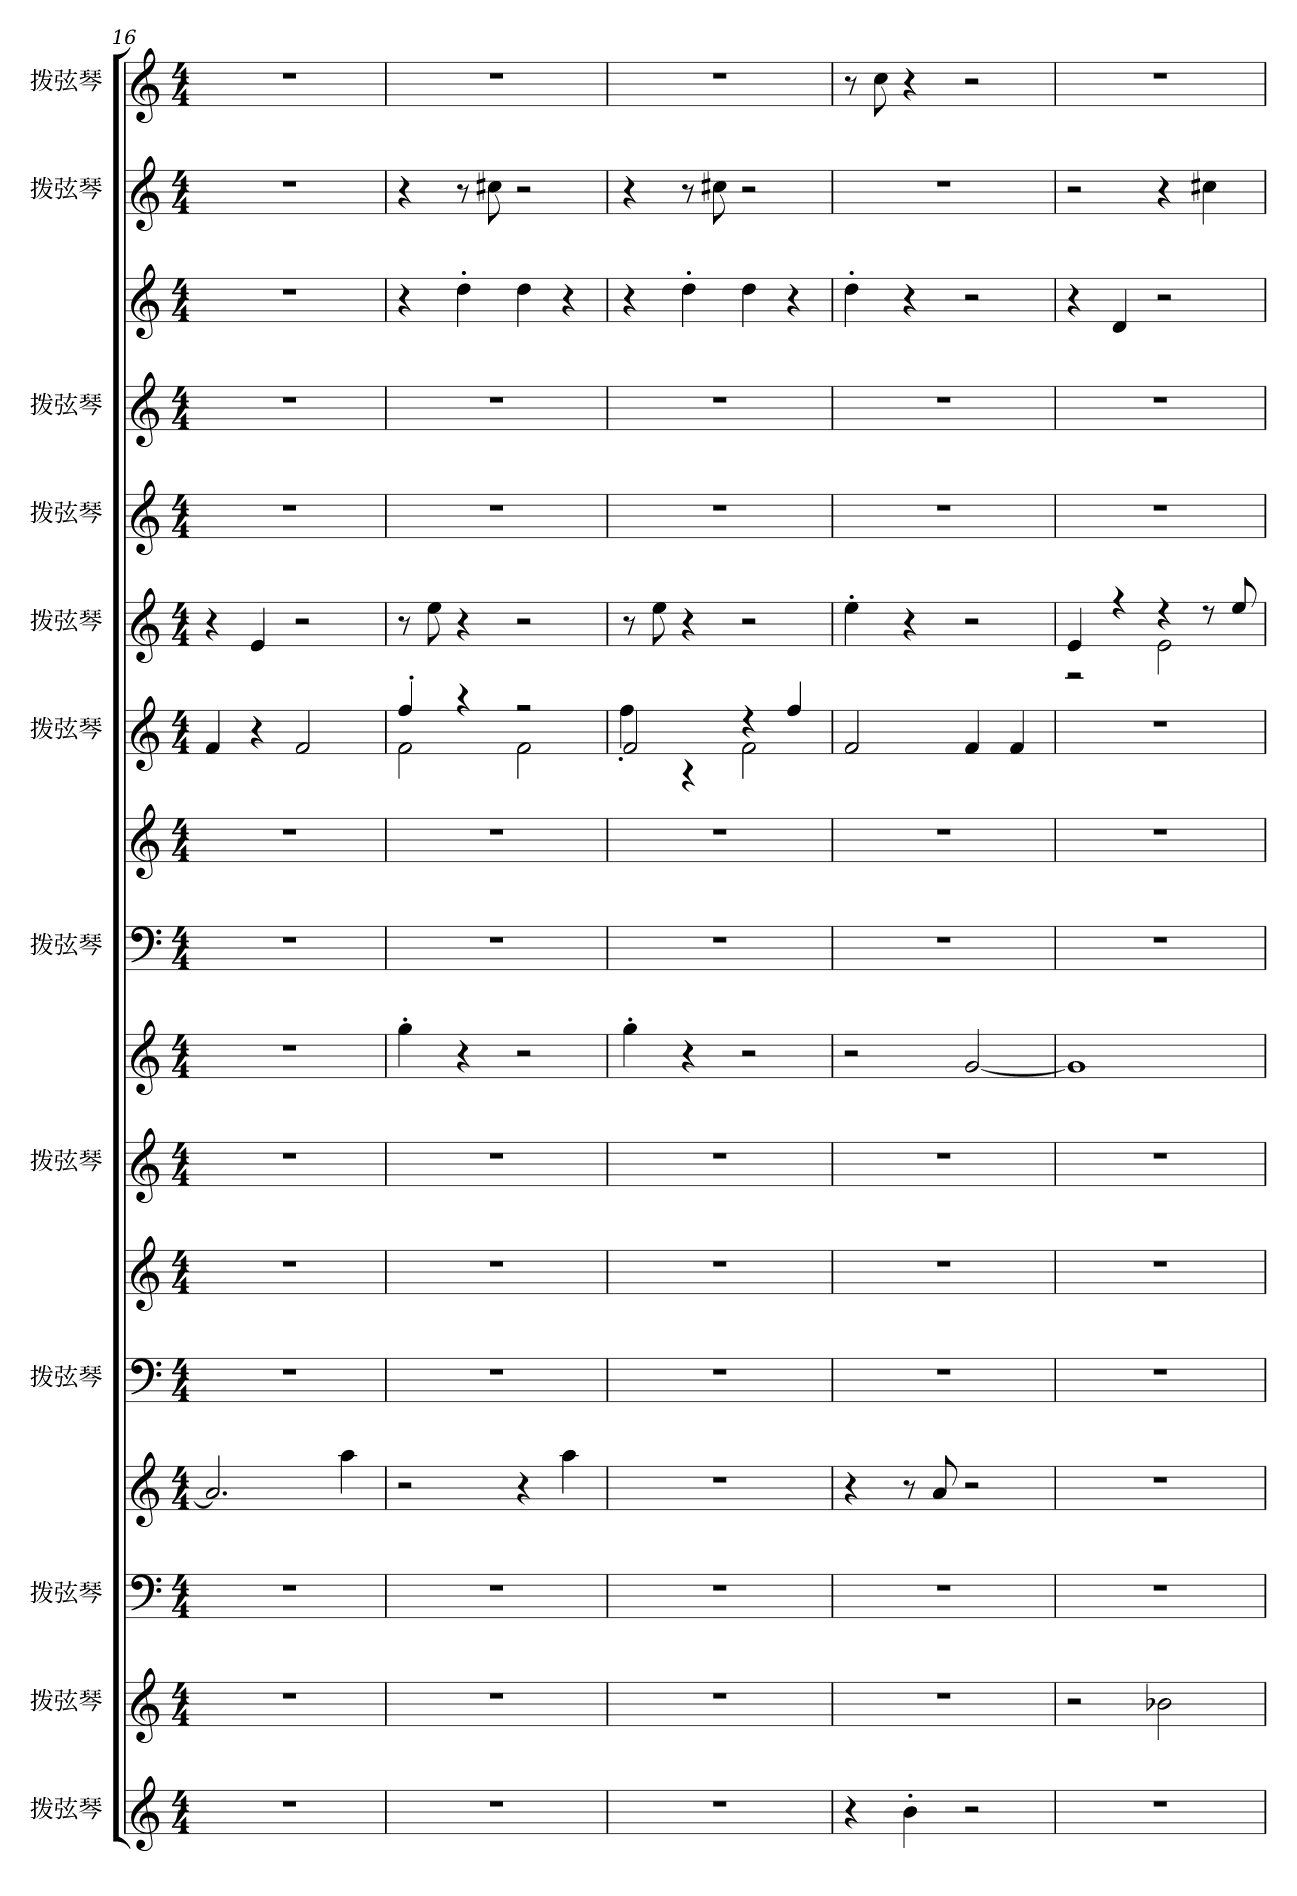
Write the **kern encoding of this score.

**kern	**kern	**kern	**kern	**kern	**kern	**kern	**kern	**kern	**kern	**kern	**kern	**kern	**kern	**kern	**kern	**kern
*part12	*part11	*part10	*part10	*part9	*part9	*part8	*part8	*part7	*part7	*part6	*part5	*part4	*part3	*part3	*part2	*part1
*staff17	*staff16	*staff15	*staff14	*staff13	*staff12	*staff11	*staff10	*staff9	*staff8	*staff7	*staff6	*staff5	*staff4	*staff3	*staff2	*staff1
*I"拨弦琴	*I"拨弦琴	*I"拨弦琴	*	*I"拨弦琴	*	*I"拨弦琴	*	*I"拨弦琴	*	*I"拨弦琴	*I"拨弦琴	*I"拨弦琴	*I"拨弦琴	*	*I"拨弦琴	*I"拨弦琴
*clefG2	*clefG2	*clefF4	*clefG2	*clefF4	*clefG2	*clefG2	*clefG2	*clefF4	*clefG2	*clefG2	*clefG2	*clefG2	*clefG2	*clefG2	*clefG2	*clefG2
*k[]	*k[]	*k[]	*k[]	*k[]	*k[]	*k[]	*k[]	*k[]	*k[]	*k[]	*k[]	*k[]	*k[]	*k[]	*k[]	*k[]
*M4/4	*M4/4	*M4/4	*M4/4	*M4/4	*M4/4	*M4/4	*M4/4	*M4/4	*M4/4	*M4/4	*M4/4	*M4/4	*M4/4	*M4/4	*M4/4	*M4/4
=16	=16	=16	=16	=16	=16	=16	=16	=16	=16	=16	=16	=16	=16	=16	=16	=16
1r	1r	1r	2.a/]	1r	1r	1r	1r	1r	1r	4f/	4r	1r	1r	1r	1r	1r
.	.	.	.	.	.	.	.	.	.	4r	4e/	.	.	.	.	.
.	.	.	.	.	.	.	.	.	.	2f/	2r	.	.	.	.	.
.	.	.	4aa\	.	.	.	.	.	.	.	.	.	.	.	.	.
=17	=17	=17	=17	=17	=17	=17	=17	=17	=17	=17	=17	=17	=17	=17	=17	=17
*	*	*	*	*	*	*	*	*	*	*^	*	*	*	*	*	*
1r	1r	1r	2r	1r	1r	1r	4gg'\	1r	1r	4ff'/	2f\	8r	1r	1r	4r	4r	1r
.	.	.	.	.	.	.	.	.	.	.	.	8ee\	.	.	.	.	.
.	.	.	.	.	.	.	4r	.	.	4r	.	4r	.	.	4dd'\	8r	.
.	.	.	.	.	.	.	.	.	.	.	.	.	.	.	.	8cc#X\	.
.	.	.	4r	.	.	.	2r	.	.	2r	2f\	2r	.	.	4dd\	2r	.
.	.	.	4aa\	.	.	.	.	.	.	.	.	.	.	.	4r	.	.
!!LO:PB:g=z
=18	=18	=18	=18	=18	=18	=18	=18	=18	=18	=18	=18	=18	=18	=18	=18	=18	=18
1r	1r	1r	1r	1r	1r	1r	4gg'\	1r	1r	2f/	4ff'\	8r	1r	1r	4r	4r	1r
.	.	.	.	.	.	.	.	.	.	.	.	8ee\	.	.	.	.	.
.	.	.	.	.	.	.	4r	.	.	.	4r	4r	.	.	4dd'\	8r	.
.	.	.	.	.	.	.	.	.	.	.	.	.	.	.	.	8cc#X\	.
.	.	.	.	.	.	.	2r	.	.	4r	2f\	2r	.	.	4dd\	2r	.
.	.	.	.	.	.	.	.	.	.	4ff/	.	.	.	.	4r	.	.
*	*	*	*	*	*	*	*	*	*	*v	*v	*	*	*	*	*	*
=19	=19	=19	=19	=19	=19	=19	=19	=19	=19	=19	=19	=19	=19	=19	=19	=19
4r	1r	1r	4r	1r	1r	1r	2r	1r	1r	2f/	4ee'\	1r	1r	4dd'\	1r	8r
.	.	.	.	.	.	.	.	.	.	.	.	.	.	.	.	8cc\
4b'\	.	.	8r	.	.	.	.	.	.	.	4r	.	.	4r	.	4r
.	.	.	8a/	.	.	.	.	.	.	.	.	.	.	.	.	.
2r	.	.	2r	.	.	.	[2g/	.	.	4f/	2r	.	.	2r	.	2r
.	.	.	.	.	.	.	.	.	.	4f/	.	.	.	.	.	.
=20	=20	=20	=20	=20	=20	=20	=20	=20	=20	=20	=20	=20	=20	=20	=20	=20
*	*	*	*	*	*	*	*	*	*	*	*^	*	*	*	*	*
1r	2r	1r	1r	1r	1r	1r	1g]	1r	1r	1r	4e/	2r	1r	1r	4r	2r	1r
.	.	.	.	.	.	.	.	.	.	.	4r	.	.	.	4d/	.	.
.	2b-X\	.	.	.	.	.	.	.	.	.	4r	2e\	.	.	2r	4r	.
.	.	.	.	.	.	.	.	.	.	.	8r	.	.	.	.	4cc#X\	.
.	.	.	.	.	.	.	.	.	.	.	8ee/	.	.	.	.	.	.
*	*	*	*	*	*	*	*	*	*	*	*v	*v	*	*	*	*	*
=	=	=	=	=	=	=	=	=	=	=	=	=	=	=	=	=
*-	*-	*-	*-	*-	*-	*-	*-	*-	*-	*-	*-	*-	*-	*-	*-	*-
